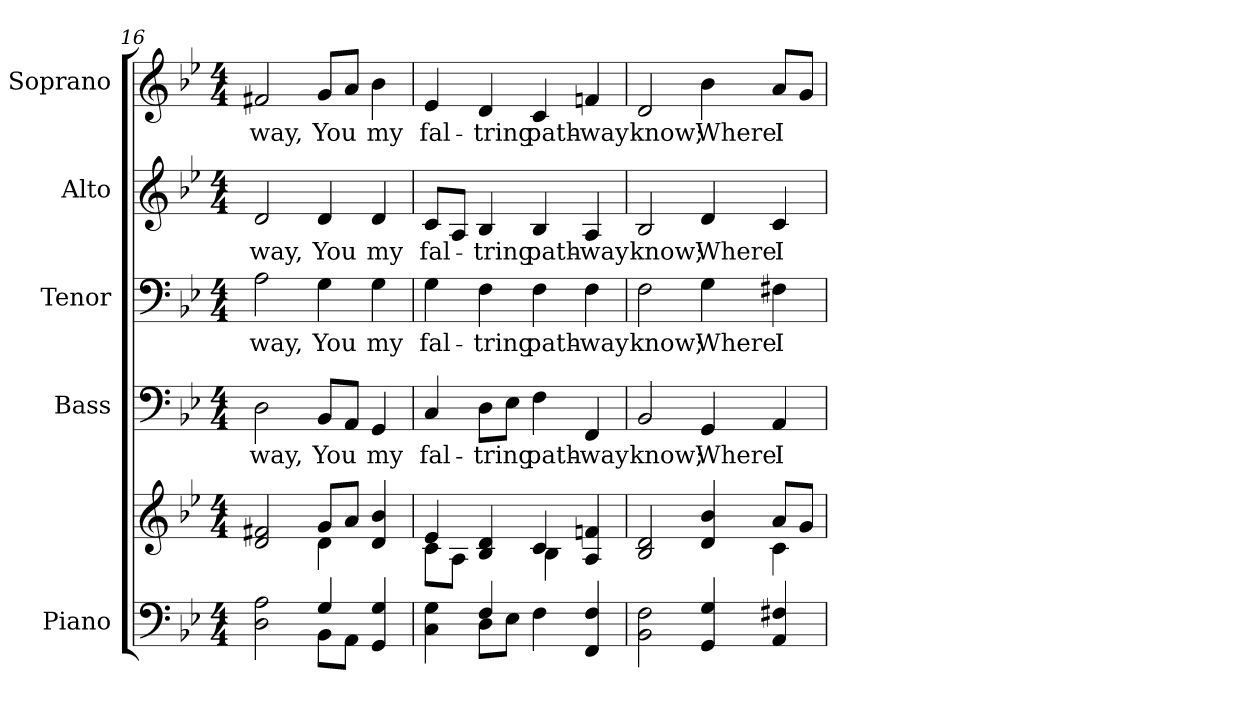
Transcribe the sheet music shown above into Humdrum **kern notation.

**kern	**kern	**kern	**text	**kern	**text	**kern	**text	**kern	**text
*part5	*part5	*part4	*part4	*part3	*part3	*part2	*part2	*part1	*part1
*staff6	*staff5	*staff4	*staff4	*staff3	*staff3	*staff2	*staff2	*staff1	*staff1
*I"Piano	*	*I"Bass	*	*I"Tenor	*	*I"Alto	*	*I"Soprano	*
*I'Pno.	*	*I'B.	*	*I'T.	*	*I'A.	*	*I'S.	*
!!LO:PB:g=z
*clefF4	*clefG2	*clefF4	*	*clefF4	*	*clefG2	*	*clefG2	*
*k[b-e-]	*k[b-e-]	*k[b-e-]	*	*k[b-e-]	*	*k[b-e-]	*	*k[b-e-]	*
*B-:	*B-:	*B-:	*	*B-:	*	*B-:	*	*B-:	*
*M4/4	*M4/4	*M4/4	*	*M4/4	*	*M4/4	*	*M4/4	*
=16	=16	=16	=16	=16	=16	=16	=16	=16	=16
*^	*^	*	*	*	*	*	*	*	*
!	!	!	!	!	!LO:LY:b:color=#000000	!	!	!	!	!	!
!	!	!	!	!	!	!	!LO:LY:b:color=#000000	!	!	!	!
!	!	!	!	!	!	!	!	!	!LO:LY:b:color=#000000	!	!
!	!	!	!	!	!	!	!	!	!	!	!LO:LY:b:color=#000000
2Di\ 2Ai	2ryy	2di/ 2f#Xi	2ryy	2Di\	-way,	2Ai\	-way,	2di/	-way,	2f#Xi/	-way,
!	!	!	!	!	!LO:LY:b:color=#000000	!	!	!	!	!	!
!	!	!	!	!	!	!	!LO:LY:b:color=#000000	!	!	!	!
!	!	!	!	!	!	!	!	!	!LO:LY:b:color=#000000	!	!
!	!	!	!	!	!	!	!	!	!	!	!LO:LY:b:color=#000000
4Gi/	8BB-i\L	8gi/L	4di\	8BB-i/L	You	4Gi\	You	4di/	You	8gi/L	You
.	8AAi\J	8ai/J	.	8AAi/J	.	.	.	.	.	8ai/J	.
!	!	!	!	!	!LO:LY:b:color=#000000	!	!	!	!	!	!
!	!	!	!	!	!	!	!LO:LY:b:color=#000000	!	!	!	!
!	!	!	!	!	!	!	!	!	!LO:LY:b:color=#000000	!	!
!	!	!	!	!	!	!	!	!	!	!	!LO:LY:b:color=#000000
4GGi/ 4Gi	4ryy	4di/ 4b-i	4ryy	4GGi/	my	4Gi\	my	4di/	my	4b-i\	my
=17	=17	=17	=17	=17	=17	=17	=17	=17	=17	=17	=17
!	!	!	!	!	!LO:LY:b:color=#000000	!	!	!	!	!	!
!	!	!	!	!	!	!	!LO:LY:b:color=#000000	!	!	!	!
!	!	!	!	!	!	!	!	!	!LO:LY:b:color=#000000	!	!
!	!	!	!	!	!	!	!	!	!	!	!LO:LY:b:color=#000000
4Ci\ 4Gi	4ryy	4e-i/	8ci\L	4Ci/	fal-	4Gi\	fal-	8ci/L	fal-	4e-i/	fal-
.	.	.	8Ai\J	.	.	.	.	8Ai/J	.	.	.
!	!	!	!	!	!LO:LY:b:color=#000000	!	!	!	!	!	!
!	!	!	!	!	!	!	!LO:LY:b:color=#000000	!	!	!	!
!	!	!	!	!	!	!	!	!	!LO:LY:b:color=#000000	!	!
!	!	!	!	!	!	!	!	!	!	!	!LO:LY:b:color=#000000
4Fi/	8Di\L	4B-i/ 4di	4ryy	8Di\L	-tring	4Fi\	-tring	4B-i/	-tring	4di/	-tring
.	8E-i\J	.	.	8E-i\J	.	.	.	.	.	.	.
!	!	!	!	!	!LO:LY:b:color=#000000	!	!	!	!	!	!
!	!	!	!	!	!	!	!LO:LY:b:color=#000000	!	!	!	!
!	!	!	!	!	!	!	!	!	!LO:LY:b:color=#000000	!	!
!	!	!	!	!	!	!	!	!	!	!	!LO:LY:b:color=#000000
4Fi\	2ryy	4ci/	4B-i\	4Fi\	path-	4Fi\	path-	4B-i/	path-	4ci/	path-
!	!	!	!	!	!LO:LY:b:color=#000000	!	!	!	!	!	!
!	!	!	!	!	!	!	!LO:LY:b:color=#000000	!	!	!	!
!	!	!	!	!	!	!	!	!	!LO:LY:b:color=#000000	!	!
!	!	!	!	!	!	!	!	!	!	!	!LO:LY:b:color=#000000
4FFi/ 4Fi	.	4Ai/ 4fni	4ryy	4FFi/	-way	4Fi\	-way	4Ai/	-way	4fni/	-way
*v	*v	*	*	*	*	*	*	*	*	*	*
=18	=18	=18	=18	=18	=18	=18	=18	=18	=18	=18
!	!	!	!	!LO:LY:b:color=#000000	!	!	!	!	!	!
!	!	!	!	!	!	!LO:LY:b:color=#000000	!	!	!	!
!	!	!	!	!	!	!	!	!LO:LY:b:color=#000000	!	!
!	!	!	!	!	!	!	!	!	!	!LO:LY:b:color=#000000
2BB-i\ 2Fi	2B-i/ 2di	2ryy	2BB-i/	know;	2Fi\	know;	2B-i/	know;	2di/	know;
!	!	!	!	!LO:LY:b:color=#000000	!	!	!	!	!	!
!	!	!	!	!	!	!LO:LY:b:color=#000000	!	!	!	!
!	!	!	!	!	!	!	!	!LO:LY:b:color=#000000	!	!
!	!	!	!	!	!	!	!	!	!	!LO:LY:b:color=#000000
4GGi/ 4Gi	4di/ 4b-i	4ryy	4GGi/	Where	4Gi\	Where	4di/	Where	4b-i\	Where
!	!	!	!	!LO:LY:b:color=#000000	!	!	!	!	!	!
!	!	!	!	!	!	!LO:LY:b:color=#000000	!	!	!	!
!	!	!	!	!	!	!	!	!LO:LY:b:color=#000000	!	!
!	!	!	!	!	!	!	!	!	!	!LO:LY:b:color=#000000
4AAi/ 4F#Xi	8ai/L	4ci\	4AAi/	I	4F#Xi\	I	4ci/	I	8ai/L	I
.	8gi/J	.	.	.	.	.	.	.	8gi/J	.
*	*v	*v	*	*	*	*	*	*	*	*
=	=	=	=	=	=	=	=	=	=
*-	*-	*-	*-	*-	*-	*-	*-	*-	*-
